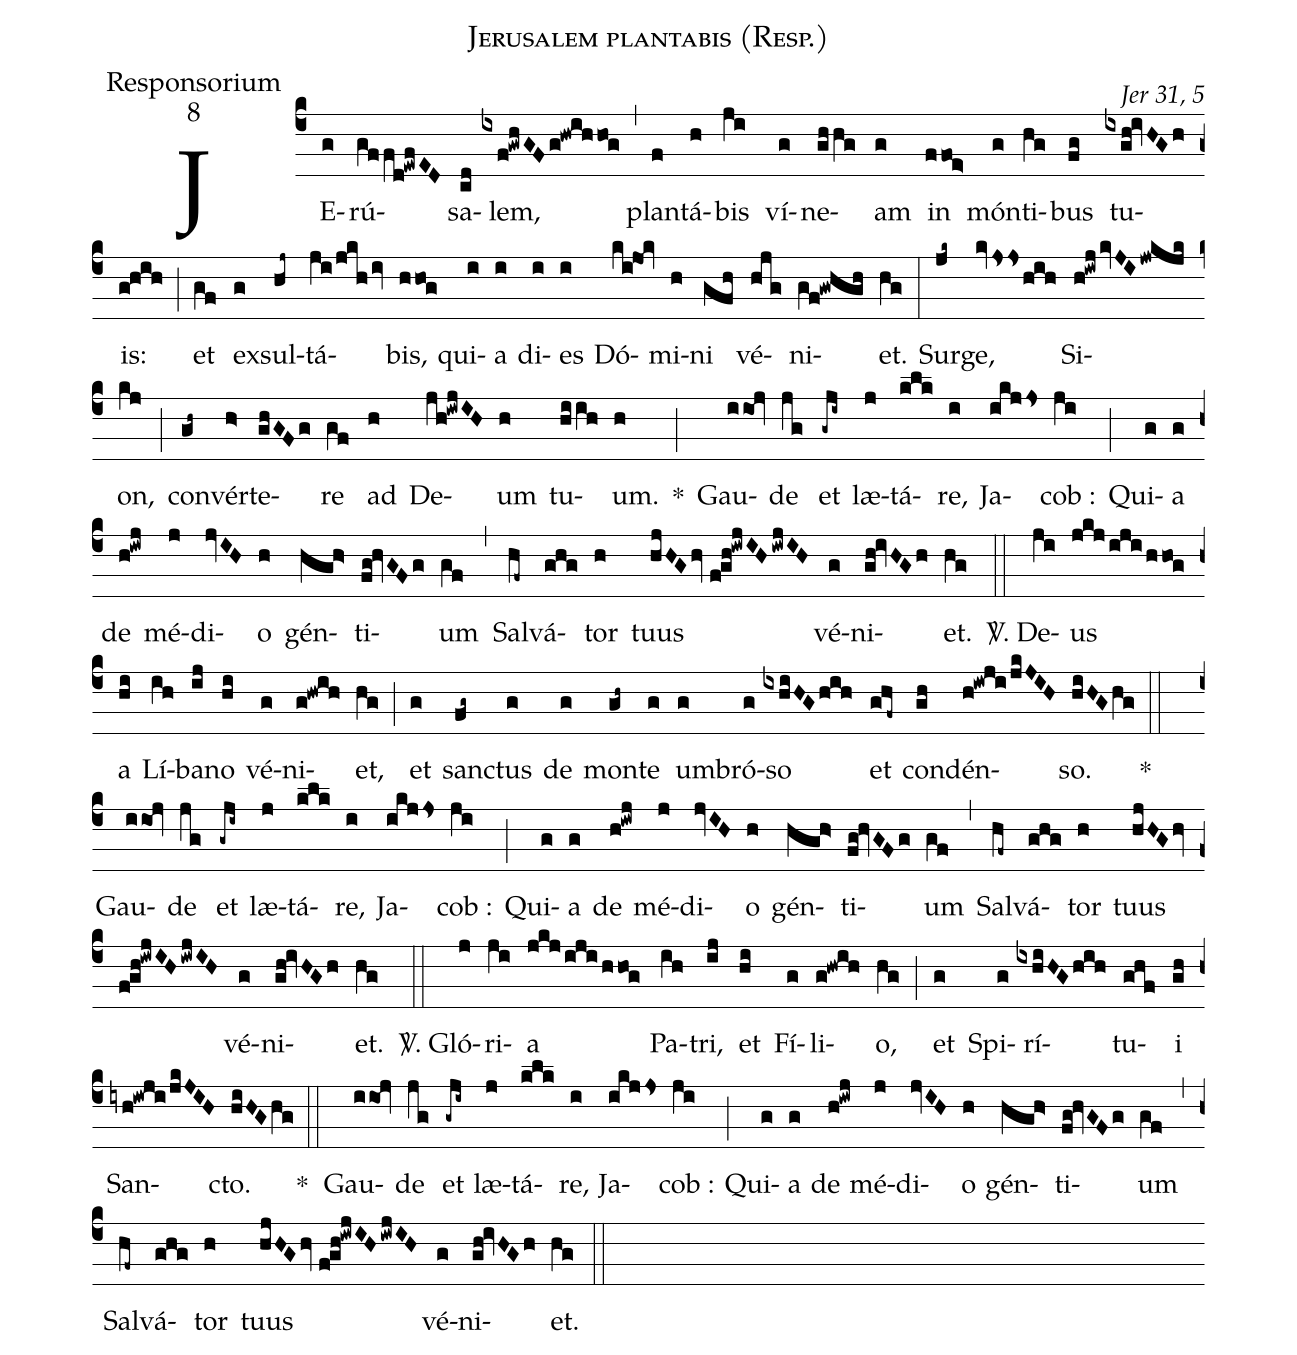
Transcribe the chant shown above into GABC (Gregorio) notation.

name:Jerusalem plantabis (Resp.);
office-part:Responsorium;
mode:8;
commentary:Jer 31, 5;
%%
(c4)JE(g)rú(gffd!ewfED)sa(cd)lem,(ixf!gwhGF/g!hwihhog) (,) plan(f)tá(h)bis(ji) ví(g)ne(ghhg)am(g) in(ffoe>) món(g)ti(hg)bus(fg) tu(ixgh!ivHGh)is:(g!hih) (;) et(gf) ex(g)sul(hj~)tá(ji/jkh/iv)bis,(hhog) qui(i)a(i) di(i)es(i) Dó(ki!jok)mi(h)ni(gfh) vé(hjg)ni(gf!gwhgh)et.(hg) (:) Sur(jk~)ge,(kv/jsshih) Si(h!iwjkvJI/jwkjk)on,(kj) (;) con(gh~)vér(h>)te(ghGFg)re(gf) ad(h) De(jh!iwjIH)um(h) tu(hiih)um.(h) *(;) Gau(iioj)de(jg) et(-gji~) læ(j)tá(klk)re,(i) Ja(ikjjs)cob :(ji) (;)Qui-(g)a(g) de(h!iwj) mé(j)di(jvIH)o(h) gén(hgh>)ti(fg!hvGFg)um(gf) (,) Sal(hf~)vá(ghg)tor(h) t{uu}s(hjHGhv//fgh!iwjIH/iwjIH) vé(g)ni(gh!ivHGh)et.(hg) (::)

<sp>V/</sp>. De(ji)us(jkj/iji/hhog) a(hi) Lí(ih)ba(ij)no(hi) vé(g)ni(g!hwih)et,(hg) (;) et(g) sanc(fg~)tus(g) de(g) mon(gh~)te(g) um(g)bró(g)so(ixhiHG/hih) et(ghf~) con(gh)dén(h!iwji/jkJIH)so.(hiHGhg) (::)
*() Gau(iioj)de(jg) et(-gji~) læ(j)tá(klk)re,(i) Ja(ikjjs)cob :(ji) (;)Qui-(g)a(g) de(h!iwj) mé(j)di(jvIH)o(h) gén(hgh>)ti(fg!hvGFg)um(gf) (,) Sal(hf~)vá(ghg)tor(h) t{uu}s(hjHGhv//fgh!iwjIH/iwjIH) vé(g)ni(gh!ivHGh)et.(hg) (::)

<sp>V/</sp>. Gló(j)ri(ji)a(jkj/iji/hhog) Pa(ih)tri,(ij) et(hi) Fí(g)li(g!hwih)o,(hg) (;) et(g) Spi(g)rí(ixhiHG/hih)tu(ghf)i(gh) San(iyh!iwji/jkJIH)cto.(hiHGhg) (::)
*() Gau(iioj)de(jg) et(-gji~) læ(j)tá(klk)re,(i) Ja(ikjjs)cob :(ji) (;)Qui-(g)a(g) de(h!iwj) mé(j)di(jvIH)o(h) gén(hgh>)ti(fg!hvGFg)um(gf) (,) Sal(hf~)vá(ghg)tor(h) t{uu}s(hjHGhv//fgh!iwjIH/iwjIH) vé(g)ni(gh!ivHGh)et.(hg) (::)
